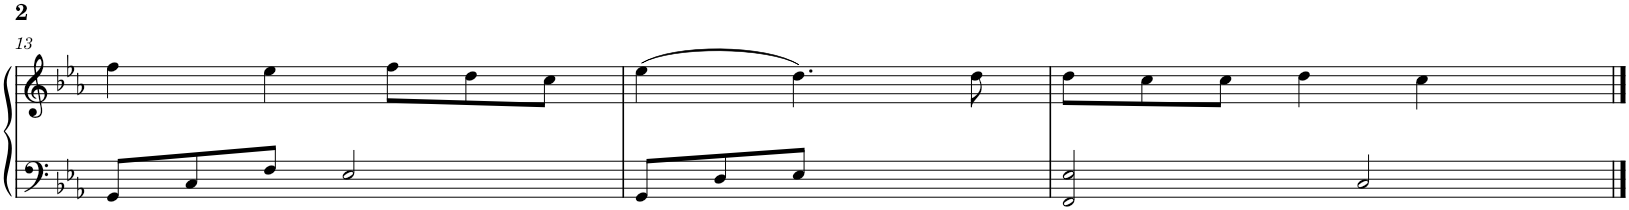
**kern	**kern
*part1	*part1
*staff2	*staff1
*I"Piano	*
*I'Pno	*
!!LO:PB:g=z
*clefF4	*clefG2
*k[b-e-a-]	*k[b-e-a-]
*M4/4	*M4/4
=13	=13
8GG/L	4ff\
8C/	.
8F/J	4ee-\
2E-/	.
.	8ff\L
.	8dd\
.	8cc\J
=14	=14
8GG/L	(>4ee-\
8D/	.
8E-/J	4.dd\)
4.ryy	.
.	8dd\
=15	=15
2FF/ 2E-/	8dd\L
.	8cc\
.	8cc\J
.	4dd\
2C/	.
.	4cc\
.	8ryy
==	==
*-	*-
